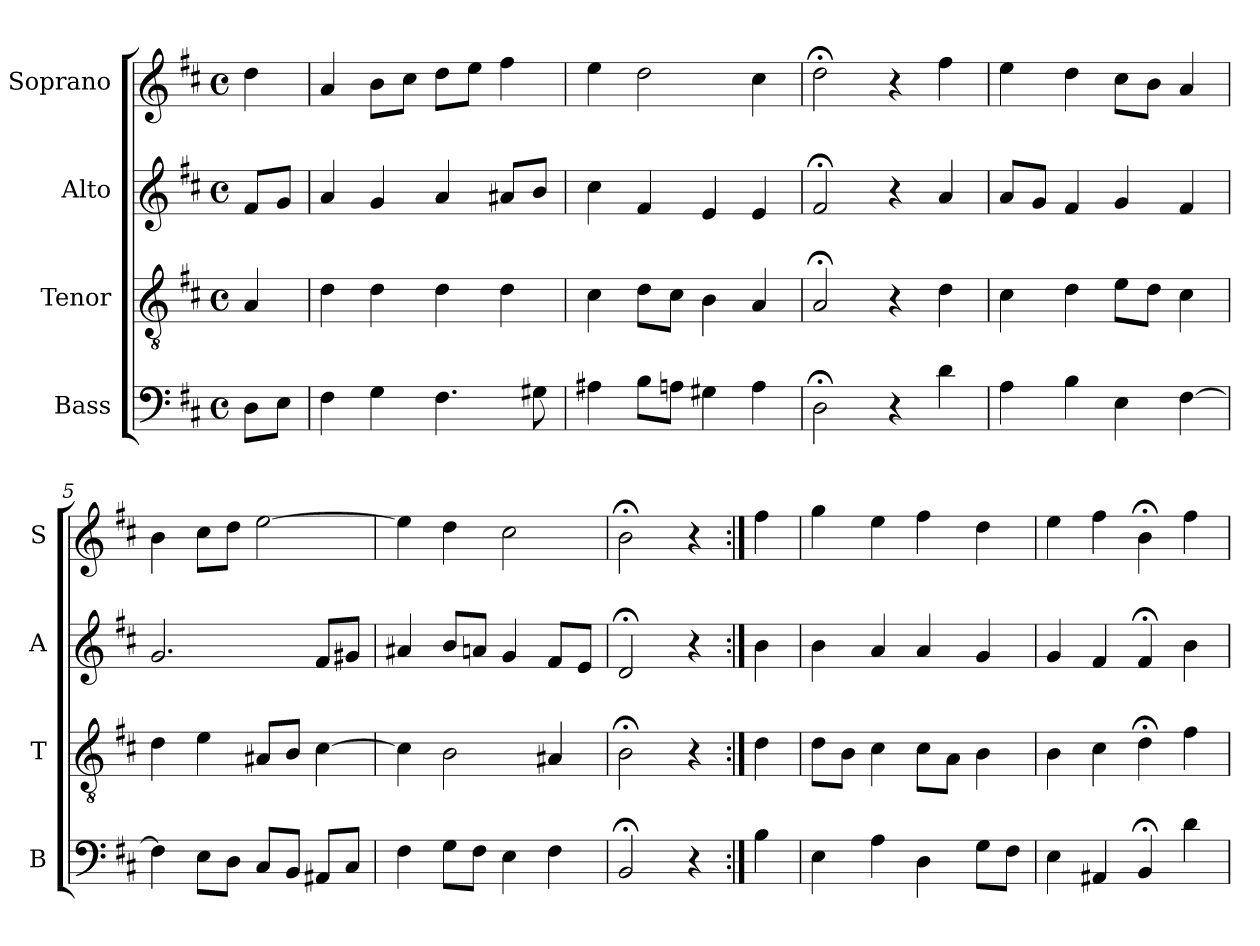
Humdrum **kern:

**kern	**kern	**kern	**kern
*part4	*part3	*part2	*part1
*staff4	*staff3	*staff2	*staff1
*I"Bass	*I"Tenor	*I"Alto	*I"Soprano
*I'B	*I'T	*I'A	*I'S
*clefF4	*clefGv2	*clefG2	*clefG2
*k[f#c#]	*k[f#c#]	*k[f#c#]	*k[f#c#]
*b:	*b:	*b:	*b:
*M4/4	*M4/4	*M4/4	*M4/4
*met(c)	*met(c)	*met(c)	*met(c)
*MM100	*MM100	*MM100	*MM100
=	=	=	=
8DL	4A	8f#L	4dd
8EJ	.	8gJ	.
=1	=1	=1	=1
4F#	4d	4a	4a
4G	4d	4g	8bL
.	.	.	8cc#J
4.F#	4d	4a	8ddL
.	.	.	8eeJ
.	4d	8a#XL	4ff#
8G#X	.	8bJ	.
=2	=2	=2	=2
4A#X	4c#	4cc#	4ee
8BL	8dL	4f#	2dd
8AnJ	8c#J	.	.
4G#X	4B	4e	.
4A	4A	4e	4cc#
=3	=3	=3	=3
2D;<	2A;<	2f#;<	2dd;<
4r	4r	4r	4r
4d	4d	4a	4ff#
=4	=4	=4	=4
4A	4c#	8aL	4ee
.	.	8gJ	.
4B	4d	4f#	4dd
4E	8eL	4g	8cc#L
.	8dJ	.	8bJ
[4F#	4c#	4f#	4a
=5	=5	=5	=5
4F#]	4d	2.g	4b
8EL	4e	.	8cc#L
8DJ	.	.	8ddJ
8C#L	8A#XL	.	[2ee
8BBJ	8BJ	.	.
8AA#XL	[4c#	8f#L	.
8C#J	.	8g#XJ	.
=6	=6	=6	=6
4F#i	4c#i]	4a#Xi	4eei]
8GL	2B	8bL	4dd
8F#J	.	8anJ	.
4E	.	4g	2cc#
4F#	4A#X	8f#L	.
.	.	8eJ	.
=7	=7	=7	=7
2BB;<	2B;<	2d;<	2b;<
4r	4r	4r	4r
=:|!	=:|!	=:|!	=:|!
4B	4d	4b	4ff#
=8	=8	=8	=8
4E	8dL	4b	4gg
.	8BJ	.	.
4A	4c#	4a	4ee
4D	8c#L	4a	4ff#
.	8AJ	.	.
8GL	4B	4g	4dd
8F#J	.	.	.
=9	=9	=9	=9
4E	4B	4g	4ee
4AA#X	4c#	4f#	4ff#
4BB;<	4d;<	4f#;<	4b;<
4d	4f#	4b	4ff#
=	=	=	=
*-	*-	*-	*-
